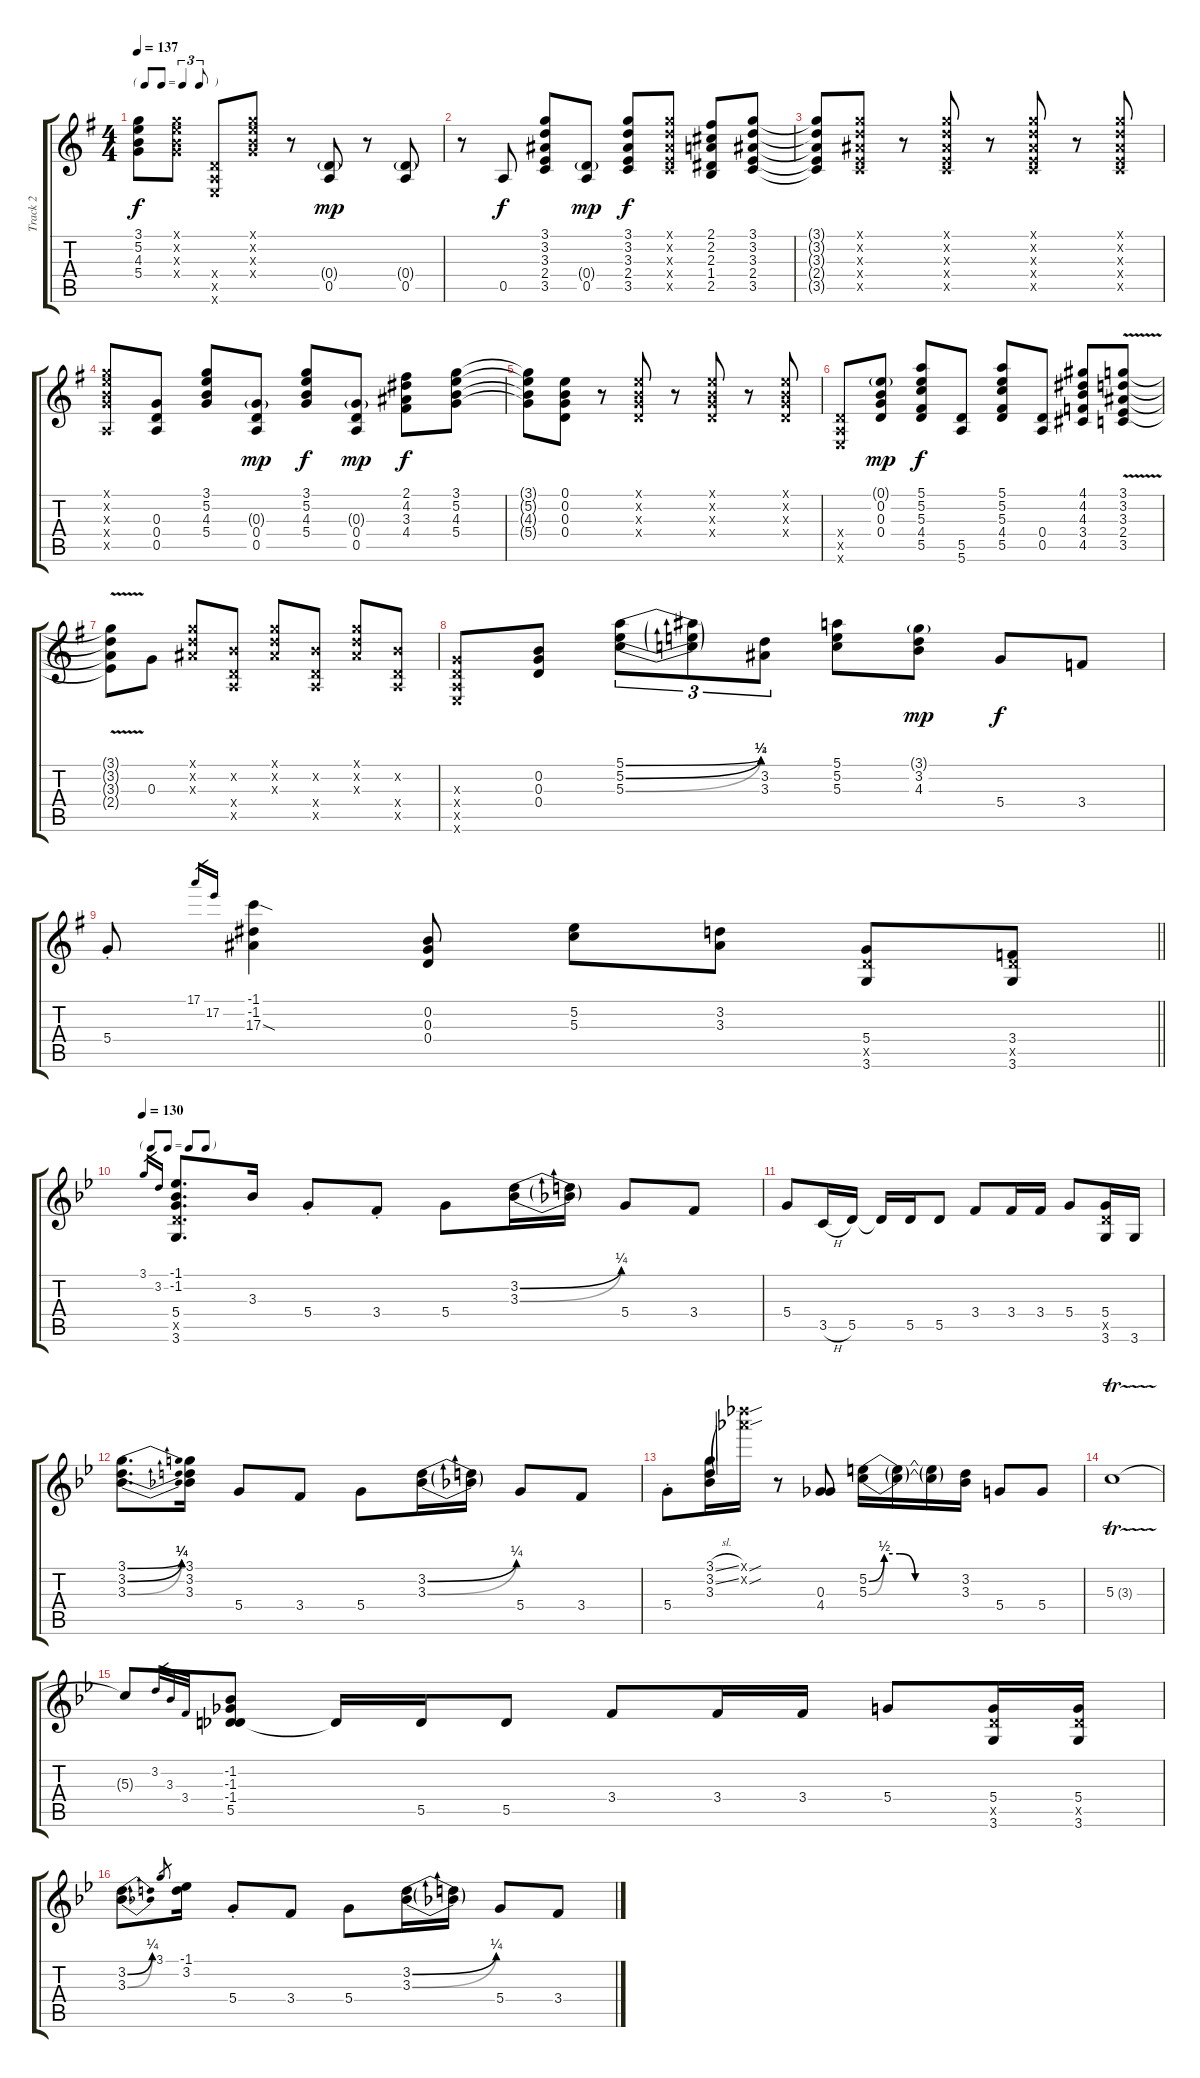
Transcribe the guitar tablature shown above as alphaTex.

\track ("Track 2" "Track 2") {instrument electricguitarjazz}
\staff {score tabs}
\tuning (E4 B3 G3 D3 A2 E2) {hide}
\ts (4 4)
\tf triplet8th
\tempo 137
\clef g2
\ks g
(3.1{t} 5.2{t} 4.3{t} 5.4{t}).8{dy f} (3.1{x} 5.2{x} 4.3{x} 5.4{x}).8 (0.4{x} 0.5{x} 0.6{x}).8 (3.1{x} 5.2{x} 4.3{x} 5.4{x}).8 r.8 (0.4{g} 0.5).8{dy mp} r.8 (0.4{g} 0.5).8 |
r.8 0.5.8{dy f} (3.1 3.2 3.3 2.4 3.5).8 (0.4{g} 0.5).8{dy mp} (3.1 3.2 3.3 2.4 3.5).8{dy f} (3.1{x} 3.2{x} 3.3{x} 2.4{x} 3.5{x}).8 (2.1 2.2 2.3 1.4 2.5).8 (3.1 3.2 3.3 2.4 3.5).8 |
(3.1{t} 3.2{t} 3.3{t} 2.4{t} 3.5{t}).8 (3.1{x} 3.2{x} 3.3{x} 2.4{x} 3.5{x}).8 r.8 (3.1{x} 3.2{x} 3.3{x} 2.4{x} 3.5{x}).8 r.8 (3.1{x} 3.2{x} 3.3{x} 2.4{x} 3.5{x}).8 r.8 (3.1{x} 3.2{x} 3.3{x} 2.4{x} 3.5{x}).8 |
(3.1{x} 5.2{x} 4.3{x} 5.4{x} 0.5{x}).8 (0.3 0.4 0.5).8 (3.1 5.2 4.3 5.4).8 (0.3{g} 0.4 0.5).8{dy mp} (3.1 5.2 4.3 5.4).8{dy f} (0.3{g} 0.4 0.5).8{dy mp} (2.1 4.2 3.3 4.4).8{dy f} (3.1 5.2 4.3 5.4).8 |
(3.1{t} 5.2{t} 4.3{t} 5.4{t}).8 (0.1 0.2 0.3 0.4).8 r.8 (0.1{x} 0.2{x} 0.3{x} 0.4{x}).8 r.8 (0.1{x} 0.2{x} 0.3{x} 0.4{x}).8 r.8 (0.1{x} 0.2{x} 0.3{x} 0.4{x}).8 |
(0.4{x} 0.5{x} 0.6{x}).8 (0.1{g} 0.2 0.3 0.4).8{dy mp} (5.1 5.2 5.3 4.4 5.5).8{dy f} (5.5 5.6).8 (5.1 5.2 5.3 4.4 5.5).8 (0.4 0.5).8 (4.1 4.2 4.3 3.4 4.5).8 (3.1{v} 3.2{v} 3.3{v} 2.4{v} 3.5{v}).8 |
(3.1{t} 3.2{t} 3.3{t} 2.4{t}).8 0.3.8 (3.1{x} 3.2{x} 3.3{x}).8 (0.2{x} 0.4{x} 0.5{x}).8 (3.1{x} 3.2{x} 3.3{x}).8 (0.2{x} 0.4{x} 0.5{x}).8 (3.1{x} 3.2{x} 3.3{x}).8 (0.2{x} 0.4{x} 0.5{x}).8 |
(0.3{x} 0.4{x} 0.5{x} 0.6{x}).8 (0.2 0.3 0.4).8 (5.1{be (bend 0 0 60 2)} 5.2{be (bend 0 0 60 1)} 5.3{be (bend 0 0 60 1)}).8{tu (3 2)} (5.1{t} 5.2{t} 5.3{t}).8{tu (3 2)} (3.2 3.3).8{tu (3 2)} (5.1 5.2 5.3).8 (3.1{g} 3.2 4.3).8{dy mp} 5.4.8{dy f} 3.4.8 |
\barLineRight lightlight
5.4{st}.8 17.1.16{gr} 17.2.16{gr} (-1.1 -1.2 17.3{sod}).4 (0.2 0.3 0.4).8 (5.2 5.3).8 (3.2 3.3).8 (5.4 5.5{x} 3.6).8 (3.4 5.5{x} 3.6).8 |
\tf none
\tempo 130
\ks gminor
3.1.16{gr} 3.2.16{gr} (-1.1 -1.2 5.4 5.5{x} 3.6).8{d} 3.3.16 5.4{st}.8 3.4{st}.8 5.4.8 (3.2{be (bend 0 0 60 1)} 3.3{be (bend 0 0 60 1)}).16 (3.2{t} 3.3{t}).16 5.4.8 3.4.8 |
5.4.8 3.5{h}.16 5.5.16 5.5{t}.16 5.5.16 5.5.8 3.4.8 3.4.16 3.4.16 5.4.8 (5.4 5.5{x} 3.6).16 3.6.16 |
(3.1{be (bend 0 0 60 1)} 3.2{be (bend 0 0 60 1)} 3.3{be (bend 0 0 60 1)}).8{d} (3.1 3.2 3.3).16 5.4.8 3.4.8 5.4.8 (3.2{be (bend 0 0 60 1)} 3.3{be (bend 0 0 60 1)}).16 (3.2{t} 3.3{t}).16 5.4.8 3.4.8 |
5.4{st}.8 (3.1{sl} 3.2{sl} 3.3).16 (21.1{sou x} 21.2{sou x}).16 r.8 (0.3 4.4).8 (5.2{be (custom 0 0 10 2 20 2 30 0 60 0)} 5.3{be (custom 0 0 10 2 20 2 30 0 60 0)}).16 (5.2{t} 5.3{t}).16 (5.2{t} 5.3{t}).16 (3.2 3.3).16 5.4.8 5.4.8 |
5.3{tr (3 64)}.1 |
5.3{t}.8 3.2.32{gr} 3.3.32{gr} 3.4.32{gr} (-1.2 -1.3 -1.4 5.5).8 5.5{t}.16 5.5.16 5.5.8 3.4.8 3.4.16 3.4.16 5.4.8 (5.4 5.5{x} 3.6).16 (5.4 5.5{x} 3.6).16 |
(3.2{be (bend 0 0 60 1)} 3.3{be (bend 0 0 60 1)}).8{d} 3.1.8{gr} (-1.1 3.2).16 5.4{st}.8 3.4.8 5.4.8 (3.2{be (bend 0 0 60 1)} 3.3{be (bend 0 0 60 1)}).16 (3.2{t} 3.3{t}).16 5.4.8 3.4.8
